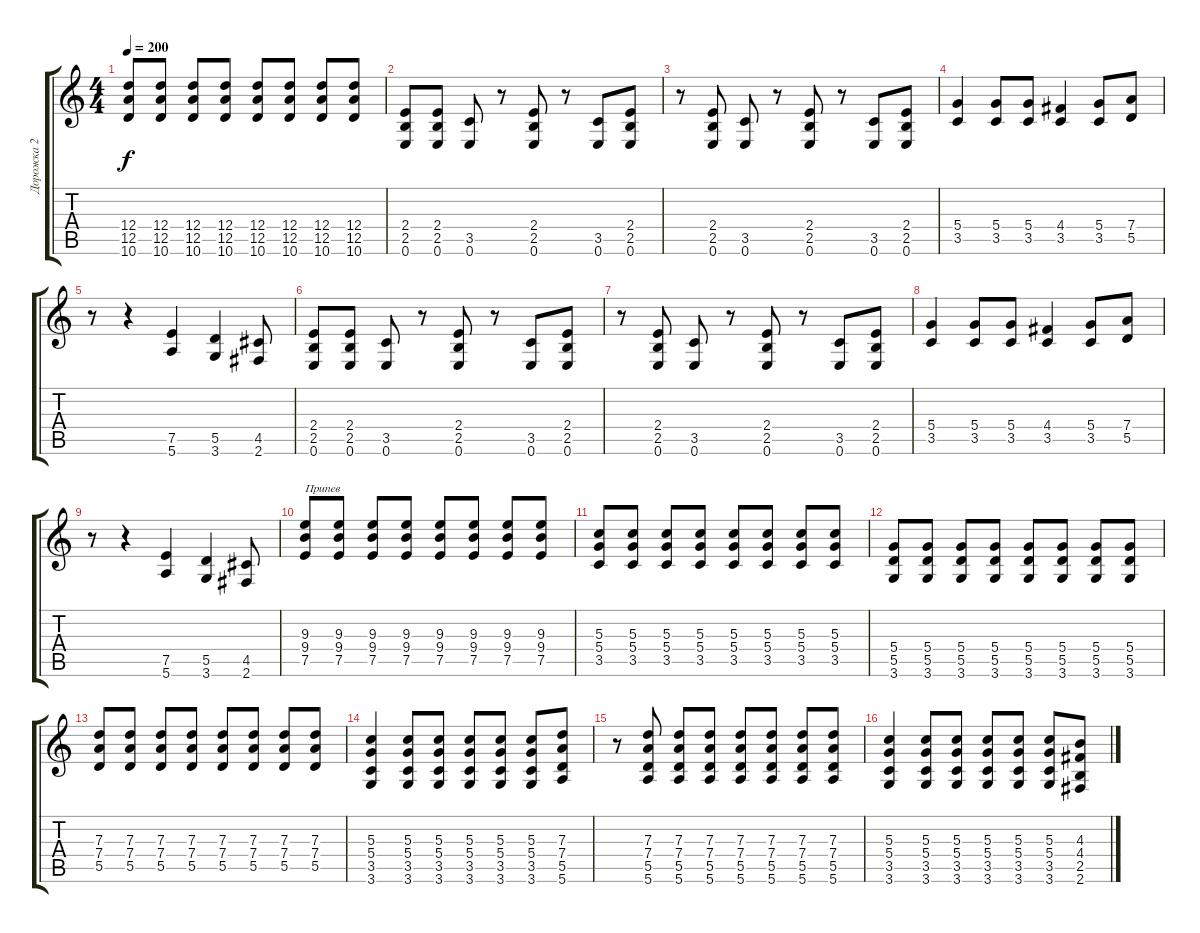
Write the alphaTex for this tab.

\track ("Дорожка 2" "Дорожка 2") {instrument distortionguitar}
\staff {score tabs}
\tuning (E4 B3 G3 D3 A2 E2) {hide}
\ts (4 4)
\tempo 200
\clef g2
\ks c
(12.4 12.5 10.6).8{dy f} (12.4 12.5 10.6).8 (12.4 12.5 10.6).8 (12.4 12.5 10.6).8 (12.4 12.5 10.6).8 (12.4 12.5 10.6).8 (12.4 12.5 10.6).8 (12.4 12.5 10.6).8 |
(2.4 2.5 0.6).8 (2.4 2.5 0.6).8 (3.5 0.6).8 r.8 (2.4 2.5 0.6).8 r.8 (3.5 0.6).8 (2.4 2.5 0.6).8 |
r.8 (2.4 2.5 0.6).8 (3.5 0.6).8 r.8 (2.4 2.5 0.6).8 r.8 (3.5 0.6).8 (2.4 2.5 0.6).8 |
(5.4 3.5).4 (5.4 3.5).8 (5.4 3.5).8 (4.4 3.5).4 (5.4 3.5).8 (7.4 5.5).8 |
r.8 r.4 (7.5 5.6).4 (5.5 3.6).4 (4.5 2.6).8 |
(2.4 2.5 0.6).8 (2.4 2.5 0.6).8 (3.5 0.6).8 r.8 (2.4 2.5 0.6).8 r.8 (3.5 0.6).8 (2.4 2.5 0.6).8 |
r.8 (2.4 2.5 0.6).8 (3.5 0.6).8 r.8 (2.4 2.5 0.6).8 r.8 (3.5 0.6).8 (2.4 2.5 0.6).8 |
(5.4 3.5).4 (5.4 3.5).8 (5.4 3.5).8 (4.4 3.5).4 (5.4 3.5).8 (7.4 5.5).8 |
r.8 r.4 (7.5 5.6).4 (5.5 3.6).4 (4.5 2.6).8 |
(9.3 9.4 7.5).8{txt "Припев"} (9.3 9.4 7.5).8 (9.3 9.4 7.5).8 (9.3 9.4 7.5).8 (9.3 9.4 7.5).8 (9.3 9.4 7.5).8 (9.3 9.4 7.5).8 (9.3 9.4 7.5).8 |
(5.3 5.4 3.5).8 (5.3 5.4 3.5).8 (5.3 5.4 3.5).8 (5.3 5.4 3.5).8 (5.3 5.4 3.5).8 (5.3 5.4 3.5).8 (5.3 5.4 3.5).8 (5.3 5.4 3.5).8 |
(5.4 5.5 3.6).8 (5.4 5.5 3.6).8 (5.4 5.5 3.6).8 (5.4 5.5 3.6).8 (5.4 5.5 3.6).8 (5.4 5.5 3.6).8 (5.4 5.5 3.6).8 (5.4 5.5 3.6).8 |
(7.3 7.4 5.5).8 (7.3 7.4 5.5).8 (7.3 7.4 5.5).8 (7.3 7.4 5.5).8 (7.3 7.4 5.5).8 (7.3 7.4 5.5).8 (7.3 7.4 5.5).8 (7.3 7.4 5.5).8 |
(5.3 5.4 3.5 3.6).4 (5.3 5.4 3.5 3.6).8 (5.3 5.4 3.5 3.6).8 (5.3 5.4 3.5 3.6).8 (5.3 5.4 3.5 3.6).8 (5.3 5.4 3.5 3.6).8 (7.3 7.4 5.5 5.6).8 |
r.8 (7.3 7.4 5.5 5.6).8 (7.3 7.4 5.5 5.6).8 (7.3 7.4 5.5 5.6).8 (7.3 7.4 5.5 5.6).8 (7.3 7.4 5.5 5.6).8 (7.3 7.4 5.5 5.6).8 (7.3 7.4 5.5 5.6).8 |
(5.3 5.4 3.5 3.6).4 (5.3 5.4 3.5 3.6).8 (5.3 5.4 3.5 3.6).8 (5.3 5.4 3.5 3.6).8 (5.3 5.4 3.5 3.6).8 (5.3 5.4 3.5 3.6).8 (4.3 4.4 2.5 2.6).8
